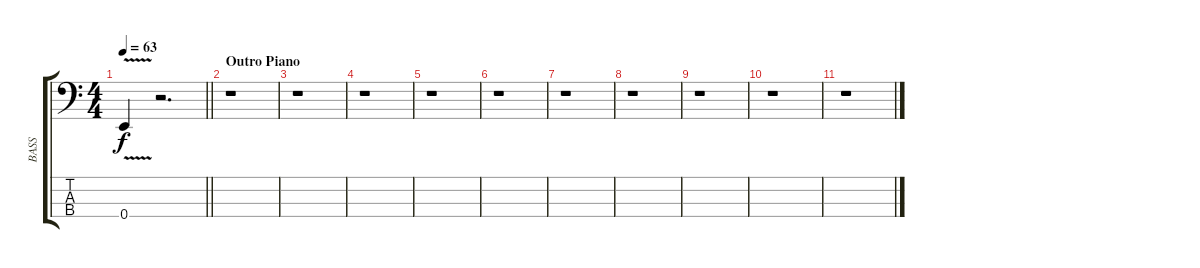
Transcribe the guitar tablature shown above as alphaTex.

\track ("BASS" "BASS") {instrument electricbasspick}
\staff {score tabs}
\tuning (G2 D2 A1 E1) {hide}
\ts (4 4)
\tempo 63
\clef f4
\barLineRight lightlight
\ks c
0.4{v t}.4{dy f} r.2{d} |
\section ("" "Outro Piano")
r.1 |
r.1 |
r.1 |
r.1 |
r.1 |
r.1 |
r.1 |
r.1 |
r.1 |
r.1
